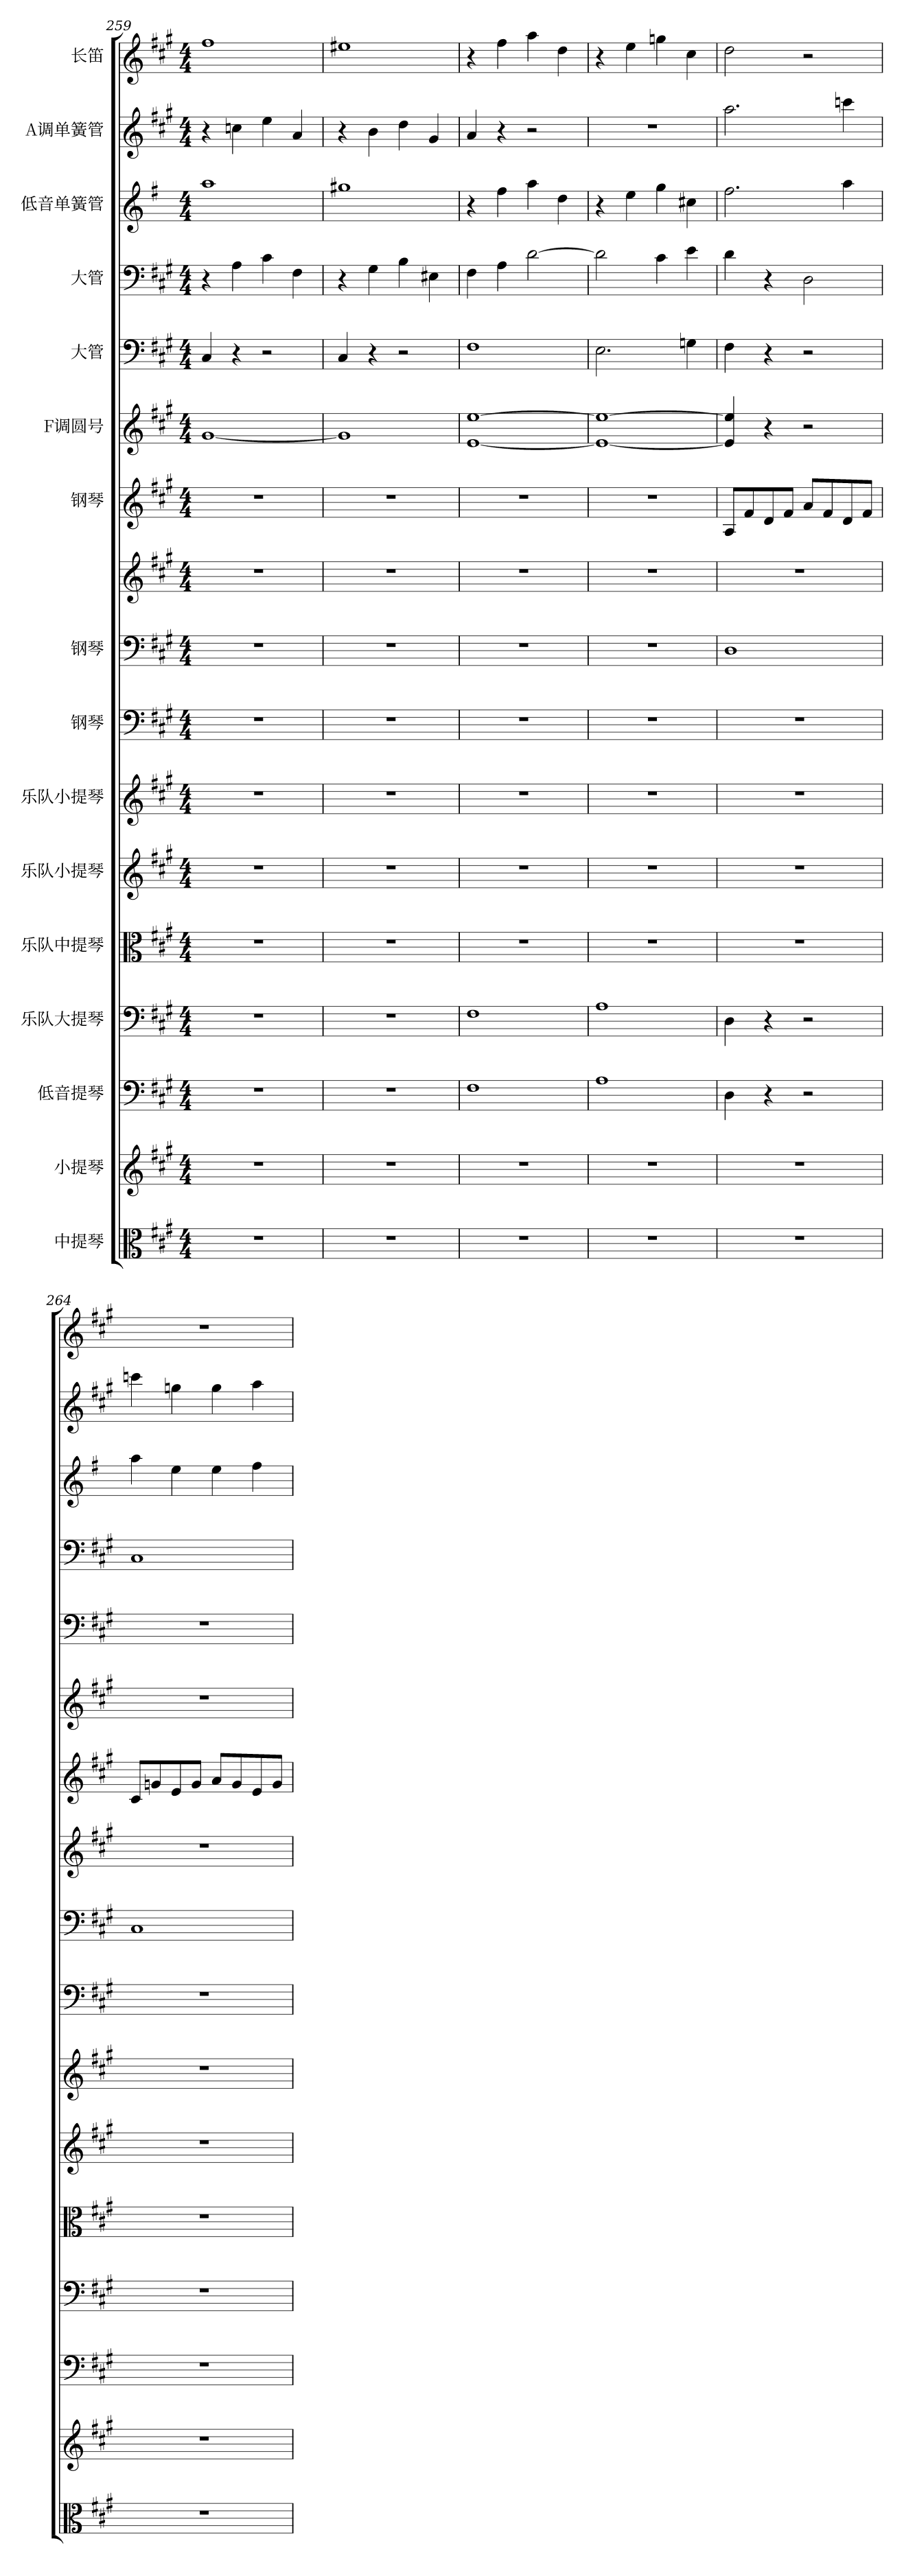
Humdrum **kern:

**kern	**kern	**kern	**kern	**kern	**kern	**kern	**kern	**kern	**kern	**kern	**kern	**kern	**kern	**kern	**kern	**kern
*part16	*part15	*part14	*part13	*part12	*part11	*part10	*part9	*part8	*part8	*part7	*part6	*part5	*part4	*part3	*part2	*part1
*staff17	*staff16	*staff15	*staff14	*staff13	*staff12	*staff11	*staff10	*staff9	*staff8	*staff7	*staff6	*staff5	*staff4	*staff3	*staff2	*staff1
*I"中提琴	*I"小提琴	*I"低音提琴	*I"乐队大提琴	*I"乐队中提琴	*I"乐队小提琴	*I"乐队小提琴	*I"钢琴	*I"钢琴	*	*I"钢琴	*I"F调圆号	*I"大管	*I"大管	*I"低音单簧管	*I"A调单簧管	*I"长笛
*clefC3	*clefG2	*clefF4	*clefF4	*clefC3	*clefG2	*clefG2	*clefF4	*clefF4	*clefG2	*clefG2	*clefG2	*clefF4	*clefF4	*clefG2	*clefG2	*clefG2
*	*	*ITrd7c12	*	*	*	*	*	*	*	*	*ITrd4c7	*	*	*ITrd8c14	*ITrd2c3	*
*k[f#c#g#]	*k[f#c#g#]	*k[f#c#g#]	*k[f#c#g#]	*k[f#c#g#]	*k[f#c#g#]	*k[f#c#g#]	*k[f#c#g#]	*k[f#c#g#]	*k[f#c#g#]	*k[f#c#g#]	*k[f#c#]	*k[f#c#g#]	*k[f#c#g#]	*k[f#]	*k[f#c#g#d#a#e#]	*k[f#c#g#]
*M4/4	*M4/4	*M4/4	*M4/4	*M4/4	*M4/4	*M4/4	*M4/4	*M4/4	*M4/4	*M4/4	*M4/4	*M4/4	*M4/4	*M4/4	*M4/4	*M4/4
=259	=259	=259	=259	=259	=259	=259	=259	=259	=259	=259	=259	=259	=259	=259	=259	=259
1r	1r	1r	1r	1r	1r	1r	1r	1r	1r	1r	[1c#	4C#/	4r	1a	4r	1ff#
.	.	.	.	.	.	.	.	.	.	.	.	4r	4A\	.	4an\	.
.	.	.	.	.	.	.	.	.	.	.	.	2r	4c#\	.	4cc#\	.
.	.	.	.	.	.	.	.	.	.	.	.	.	4F#\	.	4f#/	.
=260	=260	=260	=260	=260	=260	=260	=260	=260	=260	=260	=260	=260	=260	=260	=260	=260
1r	1r	1r	1r	1r	1r	1r	1r	1r	1r	1r	1c#]	4C#/	4r	1g#X	4r	1ee#X
.	.	.	.	.	.	.	.	.	.	.	.	4r	4G#\	.	4g#\	.
.	.	.	.	.	.	.	.	.	.	.	.	2r	4B\	.	4b\	.
.	.	.	.	.	.	.	.	.	.	.	.	.	4E#X\	.	4e#/	.
!!LO:PB:g=z
=261	=261	=261	=261	=261	=261	=261	=261	=261	=261	=261	=261	=261	=261	=261	=261	=261
1r	1r	1FF#	1F#	1r	1r	1r	1r	1r	1r	1r	[1A [1a	1F#	4F#\	4r	4f#/	4r
.	.	.	.	.	.	.	.	.	.	.	.	.	4A\	4f#\	4r	4ff#\
.	.	.	.	.	.	.	.	.	.	.	.	.	[2d\	4a\	2r	4aa\
.	.	.	.	.	.	.	.	.	.	.	.	.	.	4d\	.	4dd\
=262	=262	=262	=262	=262	=262	=262	=262	=262	=262	=262	=262	=262	=262	=262	=262	=262
1r	1r	1AA	1A	1r	1r	1r	1r	1r	1r	1r	1A_ 1a_	2.E\	2d\]	4r	1r	4r
.	.	.	.	.	.	.	.	.	.	.	.	.	.	4e\	.	4ee\
.	.	.	.	.	.	.	.	.	.	.	.	.	4c#\	4g\	.	4ggn\
.	.	.	.	.	.	.	.	.	.	.	.	4Gn\	4e\	4c#X\	.	4cc#\
=263	=263	=263	=263	=263	=263	=263	=263	=263	=263	=263	=263	=263	=263	=263	=263	=263
*	*	*	*	*	*	*	*	*	*	*	*	*	*	*	*	*MM248
1r	1r	4DD\	4D\	1r	1r	1r	1r	1D	1r	8A/L	4A/] 4a/]	4F#\	4d\	2.f#\	2.ff#\	2dd\
.	.	.	.	.	.	.	.	.	.	8f#/	.	.	.	.	.	.
.	.	4r	4r	.	.	.	.	.	.	8d/	4r	4r	4r	.	.	.
.	.	.	.	.	.	.	.	.	.	8f#/J	.	.	.	.	.	.
.	.	2r	2r	.	.	.	.	.	.	8a/L	2r	2r	2D\	.	.	2r
.	.	.	.	.	.	.	.	.	.	8f#/	.	.	.	.	.	.
.	.	.	.	.	.	.	.	.	.	8d/	.	.	.	4a\	4aan\	.
.	.	.	.	.	.	.	.	.	.	8f#/J	.	.	.	.	.	.
=264	=264	=264	=264	=264	=264	=264	=264	=264	=264	=264	=264	=264	=264	=264	=264	=264
1r	1r	1r	1r	1r	1r	1r	1r	1C#	1r	8c#/L	1r	1r	1C#	4a\	4aan\	1r
.	.	.	.	.	.	.	.	.	.	8gn/	.	.	.	.	.	.
.	.	.	.	.	.	.	.	.	.	8e/	.	.	.	4e\	4een\	.
.	.	.	.	.	.	.	.	.	.	8g/J	.	.	.	.	.	.
.	.	.	.	.	.	.	.	.	.	8a/L	.	.	.	4e\	4ee\	.
.	.	.	.	.	.	.	.	.	.	8g/	.	.	.	.	.	.
.	.	.	.	.	.	.	.	.	.	8e/	.	.	.	4f#\	4ff#\	.
.	.	.	.	.	.	.	.	.	.	8g/J	.	.	.	.	.	.
=	=	=	=	=	=	=	=	=	=	=	=	=	=	=	=	=
*-	*-	*-	*-	*-	*-	*-	*-	*-	*-	*-	*-	*-	*-	*-	*-	*-
